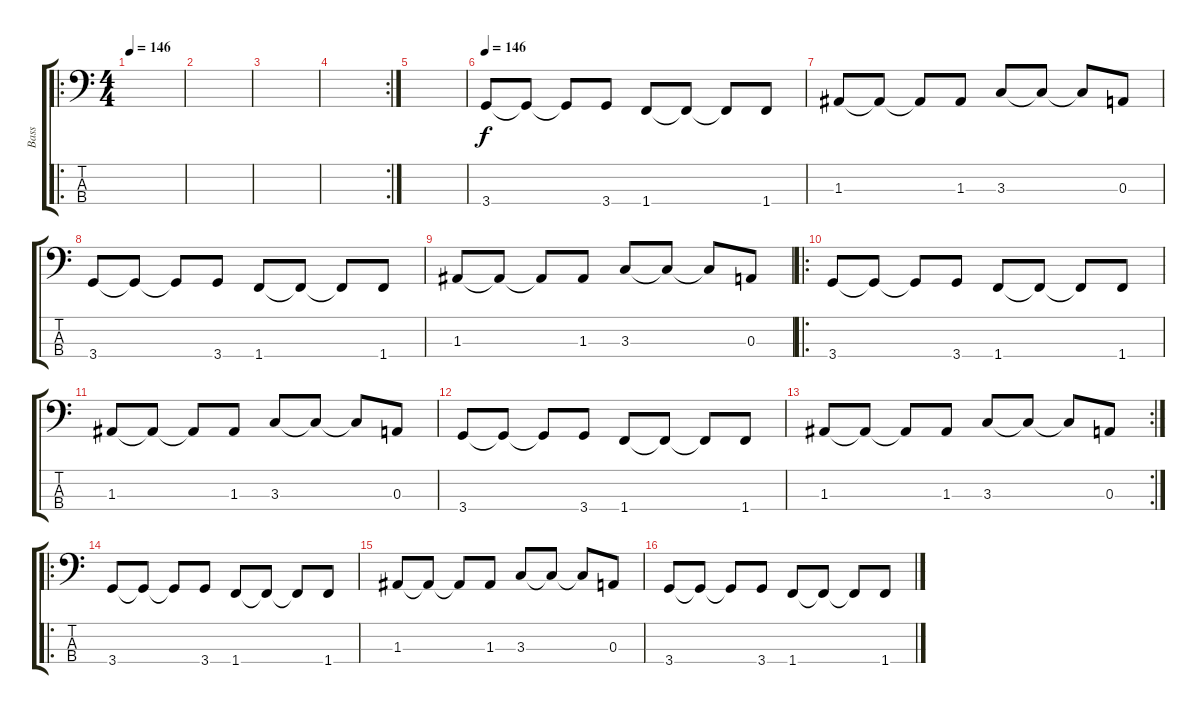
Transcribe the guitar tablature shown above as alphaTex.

\track ("Bass" "Bass") {instrument electricbassfinger}
\staff {score tabs}
\tuning (G2 D2 A1 E1) {hide}
\ro
\ts (4 4)
\tempo 146
\tempo 130
\tempo 146
\clef f4
\ks c
|
|
|
\rc 2
|
|
\tempo 146
3.4.8 3.4{t}.8 3.4{t}.8 3.4.8 1.4.8 1.4{t}.8 1.4{t}.8 1.4.8 |
1.3.8 1.3{t}.8 1.3{t}.8 1.3.8 3.3.8 3.3{t}.8 3.3{t}.8 0.3.8 |
3.4.8 3.4{t}.8 3.4{t}.8 3.4.8 1.4.8 1.4{t}.8 1.4{t}.8 1.4.8 |
1.3.8 1.3{t}.8 1.3{t}.8 1.3.8 3.3.8 3.3{t}.8 3.3{t}.8 0.3.8 |
\ro
3.4.8 3.4{t}.8 3.4{t}.8 3.4.8 1.4.8 1.4{t}.8 1.4{t}.8 1.4.8 |
1.3.8 1.3{t}.8 1.3{t}.8 1.3.8 3.3.8 3.3{t}.8 3.3{t}.8 0.3.8 |
3.4.8 3.4{t}.8 3.4{t}.8 3.4.8 1.4.8 1.4{t}.8 1.4{t}.8 1.4.8 |
\rc 2
1.3.8 1.3{t}.8 1.3{t}.8 1.3.8 3.3.8 3.3{t}.8 3.3{t}.8 0.3.8 |
\ro
3.4.8 3.4{t}.8 3.4{t}.8 3.4.8 1.4.8 1.4{t}.8 1.4{t}.8 1.4.8 |
1.3.8 1.3{t}.8 1.3{t}.8 1.3.8 3.3.8 3.3{t}.8 3.3{t}.8 0.3.8 |
3.4.8 3.4{t}.8 3.4{t}.8 3.4.8 1.4.8 1.4{t}.8 1.4{t}.8 1.4.8
